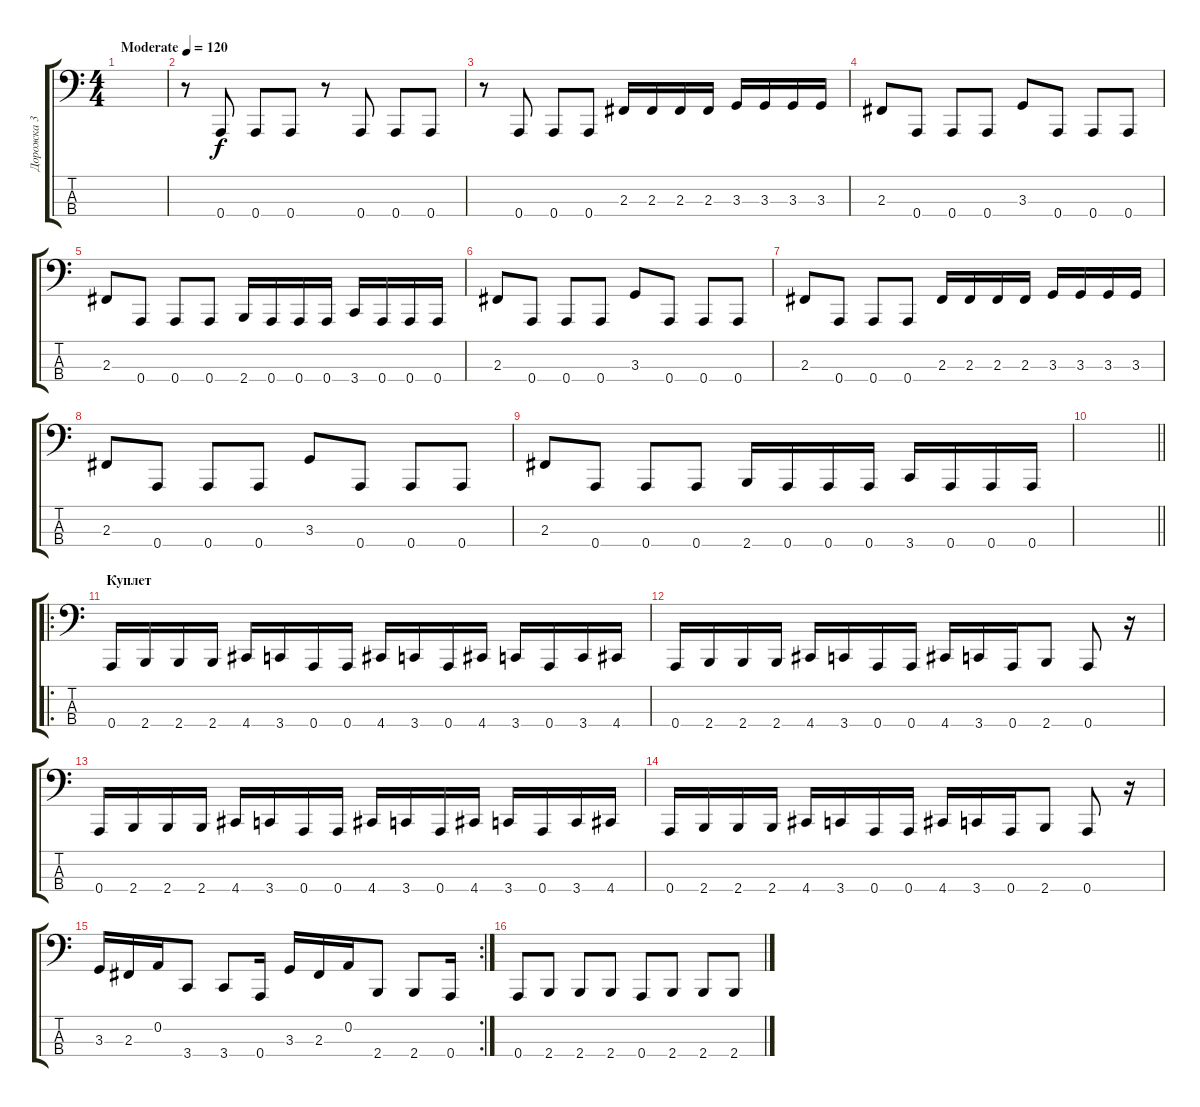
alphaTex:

\track ("Дорожка 3" "Дорожка 3") {instrument electricbassfinger}
\staff {score tabs}
\tuning (D2 A1 E1 A0) {hide}
\ts (4 4)
\tempo (120 "Moderate")
\clef f4
\ks c
|
r.8 0.4.8 0.4.8 0.4.8 r.8 0.4.8 0.4.8 0.4.8 |
r.8 0.4.8 0.4.8 0.4.8 2.3.16 2.3.16 2.3.16 2.3.16 3.3.16 3.3.16 3.3.16 3.3.16 |
2.3.8 0.4.8 0.4.8 0.4.8 3.3.8 0.4.8 0.4.8 0.4.8 |
2.3.8 0.4.8 0.4.8 0.4.8 2.4.16 0.4.16 0.4.16 0.4.16 3.4.16 0.4.16 0.4.16 0.4.16 |
2.3.8 0.4.8 0.4.8 0.4.8 3.3.8 0.4.8 0.4.8 0.4.8 |
2.3.8 0.4.8 0.4.8 0.4.8 2.3.16 2.3.16 2.3.16 2.3.16 3.3.16 3.3.16 3.3.16 3.3.16 |
2.3.8 0.4.8 0.4.8 0.4.8 3.3.8 0.4.8 0.4.8 0.4.8 |
2.3.8 0.4.8 0.4.8 0.4.8 2.4.16 0.4.16 0.4.16 0.4.16 3.4.16 0.4.16 0.4.16 0.4.16 |
\barLineRight lightlight
|
\ro
\section ("" "Куплет")
0.4.16 2.4.16 2.4.16 2.4.16 4.4.16 3.4.16 0.4.16 0.4.16 4.4.16 3.4.16 0.4.16 4.4.16 3.4.16 0.4.16 3.4.16 4.4.16 |
0.4.16 2.4.16 2.4.16 2.4.16 4.4.16 3.4.16 0.4.16 0.4.16 4.4.16 3.4.16 0.4.16 2.4.8 0.4.8 r.16 |
0.4.16 2.4.16 2.4.16 2.4.16 4.4.16 3.4.16 0.4.16 0.4.16 4.4.16 3.4.16 0.4.16 4.4.16 3.4.16 0.4.16 3.4.16 4.4.16 |
0.4.16 2.4.16 2.4.16 2.4.16 4.4.16 3.4.16 0.4.16 0.4.16 4.4.16 3.4.16 0.4.16 2.4.8 0.4.8 r.16 |
\rc 2
3.3.16 2.3.16 0.2.16 3.4.8 3.4.8 0.4.16 3.3.16 2.3.16 0.2.16 2.4.8 2.4.8 0.4.16 |
0.4.8 2.4.8 2.4.8 2.4.8 0.4.8 2.4.8 2.4.8 2.4.8
